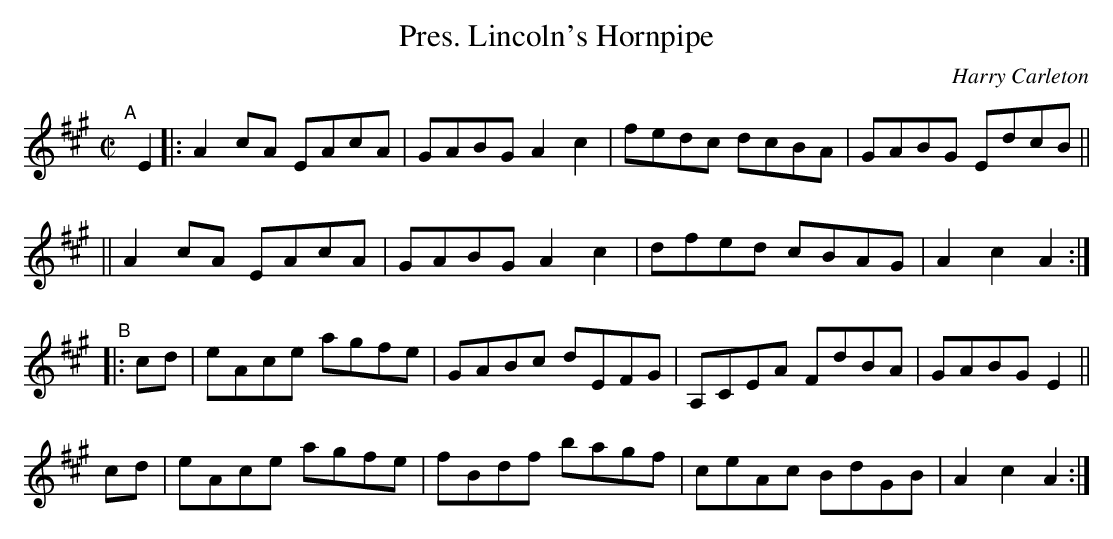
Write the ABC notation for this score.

X:1
T: Pres. Lincoln's Hornpipe
C: Harry Carleton
M: C|
L: 1/8
K: A
"^A"[|] E2 \
|: A2cA EAcA | GABG A2c2 | fedc dcBA | GABG EdcB ||
|| A2cA EAcA | GABG A2c2 | dfed cBAG | A2c2 A2 :|
"^B"|:\
cd | eAce agfe | GABc dEFG | A,CEA FdBA | GABG E2 ||
cd | eAce agfe | fBdf bagf |  ceAc BdGB | A2c2 A2 :|
